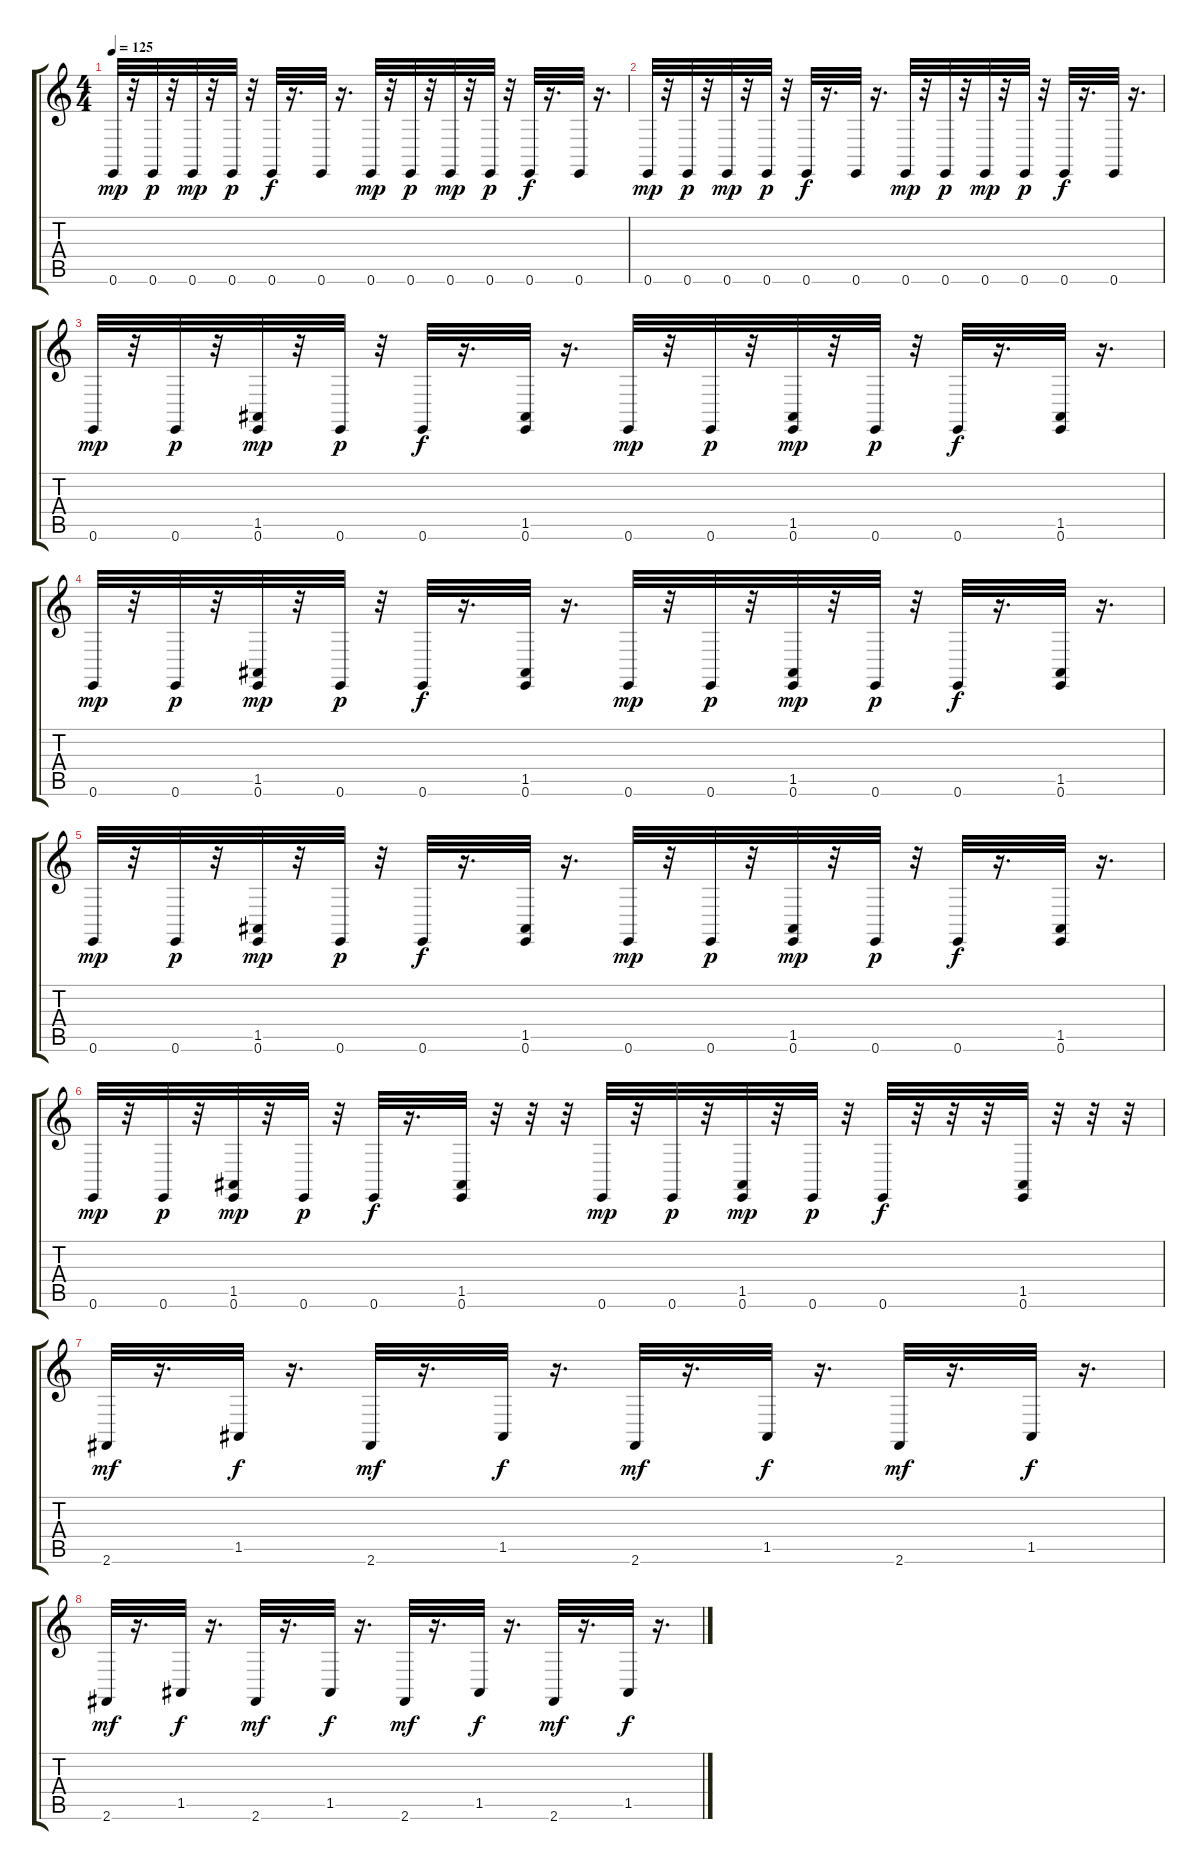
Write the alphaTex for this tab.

\track "" {instrument acousticgrandpiano}
\staff {score tabs}
\tuning (E4 B3 G3 D3 A2 E2) {hide}
\ts (4 4)
\tempo 125
\clef g2
\ks c
0.6.32{dy mp} r.32 0.6.32{dy p} r.32 0.6.32{dy mp} r.32 0.6.32{dy p} r.32 0.6.32{dy f} r.16{d} 0.6.32 r.16{d} 0.6.32{dy mp} r.32 0.6.32{dy p} r.32 0.6.32{dy mp} r.32 0.6.32{dy p} r.32 0.6.32{dy f} r.16{d} 0.6.32 r.16{d} |
0.6.32{dy mp} r.32 0.6.32{dy p} r.32 0.6.32{dy mp} r.32 0.6.32{dy p} r.32 0.6.32{dy f} r.16{d} 0.6.32 r.16{d} 0.6.32{dy mp} r.32 0.6.32{dy p} r.32 0.6.32{dy mp} r.32 0.6.32{dy p} r.32 0.6.32{dy f} r.16{d} 0.6.32 r.16{d} |
0.6.32{dy mp} r.32 0.6.32{dy p} r.32 (1.5 0.6).32{dy mp} r.32 0.6.32{dy p} r.32 0.6.32{dy f} r.16{d} (1.5 0.6).32 r.16{d} 0.6.32{dy mp} r.32 0.6.32{dy p} r.32 (1.5 0.6).32{dy mp} r.32 0.6.32{dy p} r.32 0.6.32{dy f} r.16{d} (1.5 0.6).32 r.16{d} |
0.6.32{dy mp} r.32 0.6.32{dy p} r.32 (1.5 0.6).32{dy mp} r.32 0.6.32{dy p} r.32 0.6.32{dy f} r.16{d} (1.5 0.6).32 r.16{d} 0.6.32{dy mp} r.32 0.6.32{dy p} r.32 (1.5 0.6).32{dy mp} r.32 0.6.32{dy p} r.32 0.6.32{dy f} r.16{d} (1.5 0.6).32 r.16{d} |
0.6.32{dy mp} r.32 0.6.32{dy p} r.32 (1.5 0.6).32{dy mp} r.32 0.6.32{dy p} r.32 0.6.32{dy f} r.16{d} (1.5 0.6).32 r.16{d} 0.6.32{dy mp} r.32 0.6.32{dy p} r.32 (1.5 0.6).32{dy mp} r.32 0.6.32{dy p} r.32 0.6.32{dy f} r.16{d} (1.5 0.6).32 r.16{d} |
0.6.32{dy mp} r.32 0.6.32{dy p} r.32 (1.5 0.6).32{dy mp} r.32 0.6.32{dy p} r.32 0.6.32{dy f} r.16{d} (1.5 0.6).32 r.32 r.32 r.32 0.6.32{dy mp} r.32 0.6.32{dy p} r.32 (1.5 0.6).32{dy mp} r.32 0.6.32{dy p} r.32 0.6.32{dy f} r.32 r.32 r.32 (1.5 0.6).32 r.32 r.32 r.32 |
2.6.32{dy mf} r.16{d} 1.5.32{dy f} r.16{d} 2.6.32{dy mf} r.16{d} 1.5.32{dy f} r.16{d} 2.6.32{dy mf} r.16{d} 1.5.32{dy f} r.16{d} 2.6.32{dy mf} r.16{d} 1.5.32{dy f} r.16{d} |
2.6.32{dy mf} r.16{d} 1.5.32{dy f} r.16{d} 2.6.32{dy mf} r.16{d} 1.5.32{dy f} r.16{d} 2.6.32{dy mf} r.16{d} 1.5.32{dy f} r.16{d} 2.6.32{dy mf} r.16{d} 1.5.32{dy f} r.16{d}
